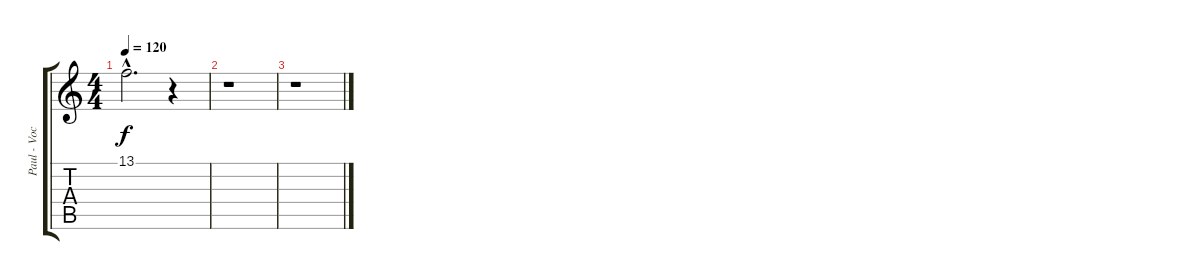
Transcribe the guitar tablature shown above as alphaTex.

\track ("Paul - Vocal" "Paul - Voc") {instrument acousticgrandpiano}
\staff {score tabs}
\tuning (E4 B3 G3 D3 A2 E2) {hide}
\ts (4 4)
\tempo 120
\clef g2
\ks c
13.1{hac t}.2{d dy f} r.4 |
r.1 |
r.1
